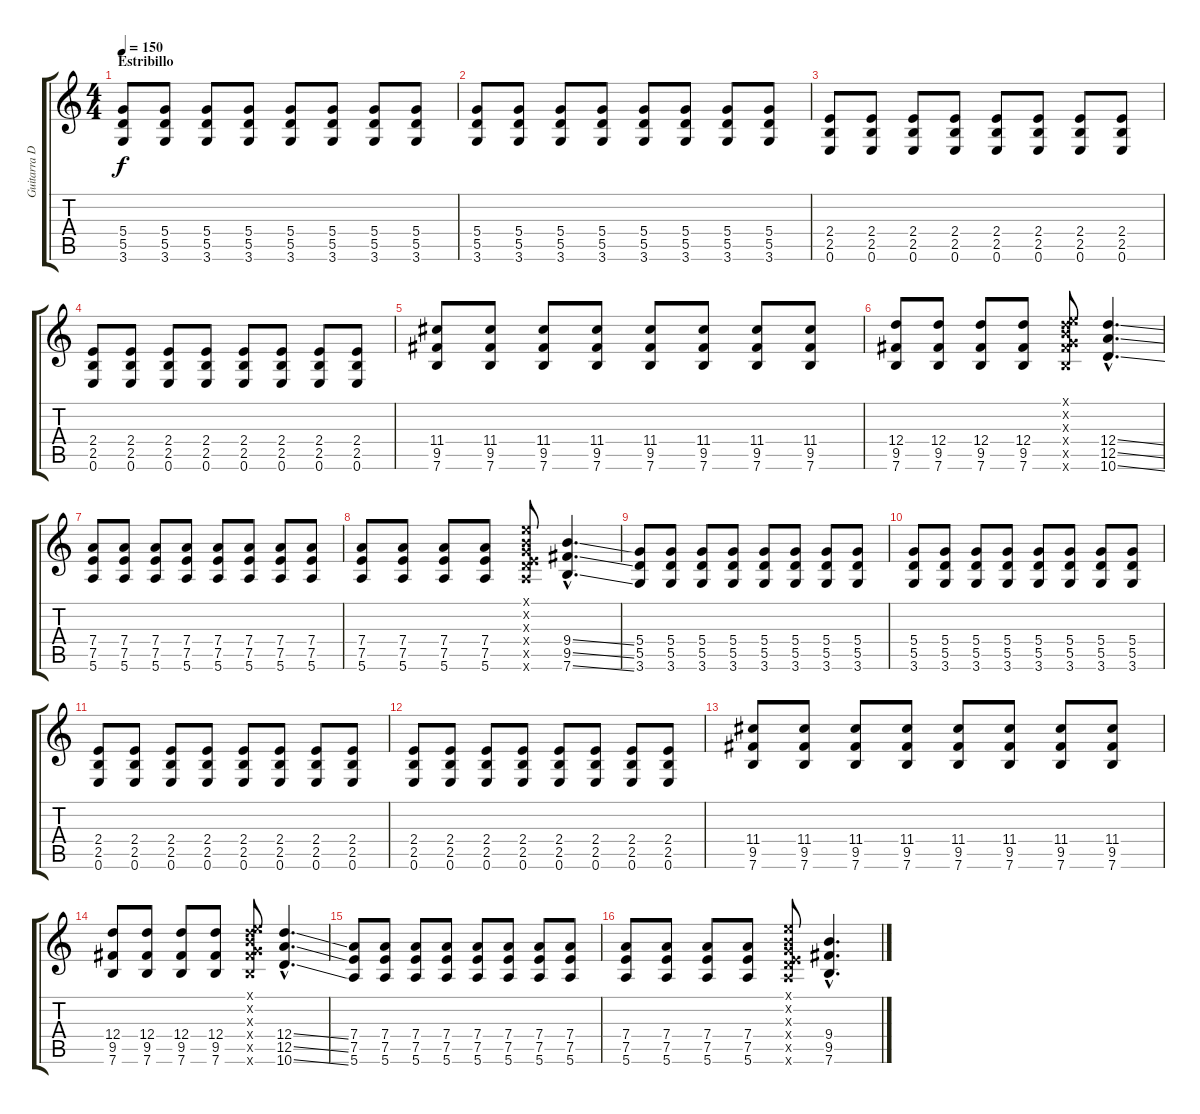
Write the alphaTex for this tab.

\track ("Guitarra Distorsion" "Guitarra D") {instrument distortionguitar}
\staff {score tabs}
\tuning (E4 B3 G3 D3 A2 E2) {hide}
\ts (4 4)
\section ("" "Estribillo")
\tempo 150
\clef g2
\ks c
(5.4 5.5 3.6).8{dy f} (5.4 5.5 3.6).8 (5.4 5.5 3.6).8 (5.4 5.5 3.6).8 (5.4 5.5 3.6).8 (5.4 5.5 3.6).8 (5.4 5.5 3.6).8 (5.4 5.5 3.6).8 |
(5.4 5.5 3.6).8 (5.4 5.5 3.6).8 (5.4 5.5 3.6).8 (5.4 5.5 3.6).8 (5.4 5.5 3.6).8 (5.4 5.5 3.6).8 (5.4 5.5 3.6).8 (5.4 5.5 3.6).8 |
(2.4 2.5 0.6).8 (2.4 2.5 0.6).8 (2.4 2.5 0.6).8 (2.4 2.5 0.6).8 (2.4 2.5 0.6).8 (2.4 2.5 0.6).8 (2.4 2.5 0.6).8 (2.4 2.5 0.6).8 |
(2.4 2.5 0.6).8 (2.4 2.5 0.6).8 (2.4 2.5 0.6).8 (2.4 2.5 0.6).8 (2.4 2.5 0.6).8 (2.4 2.5 0.6).8 (2.4 2.5 0.6).8 (2.4 2.5 0.6).8 |
(11.4 9.5 7.6).8 (11.4 9.5 7.6).8 (11.4 9.5 7.6).8 (11.4 9.5 7.6).8 (11.4 9.5 7.6).8 (11.4 9.5 7.6).8 (11.4 9.5 7.6).8 (11.4 9.5 7.6).8 |
(12.4 9.5 7.6).8 (12.4 9.5 7.6).8 (12.4 9.5 7.6).8 (12.4 9.5 7.6).8 (0.1{x} 0.2{x} 0.3{x} 12.4{x} 9.5{x} 7.6{x}).8 (12.4{ss hac} 12.5{ss hac} 10.6{ss hac}).4{d} |
(7.4 7.5 5.6).8 (7.4 7.5 5.6).8 (7.4 7.5 5.6).8 (7.4 7.5 5.6).8 (7.4 7.5 5.6).8 (7.4 7.5 5.6).8 (7.4 7.5 5.6).8 (7.4 7.5 5.6).8 |
(7.4 7.5 5.6).8 (7.4 7.5 5.6).8 (7.4 7.5 5.6).8 (7.4 7.5 5.6).8 (0.1{x} 0.2{x} 0.3{x} 0.4{x} 7.5{x} 5.6{x}).8 (9.4{ss hac} 9.5{ss hac} 7.6{ss hac}).4{d} |
(5.4 5.5 3.6).8 (5.4 5.5 3.6).8 (5.4 5.5 3.6).8 (5.4 5.5 3.6).8 (5.4 5.5 3.6).8 (5.4 5.5 3.6).8 (5.4 5.5 3.6).8 (5.4 5.5 3.6).8 |
(5.4 5.5 3.6).8 (5.4 5.5 3.6).8 (5.4 5.5 3.6).8 (5.4 5.5 3.6).8 (5.4 5.5 3.6).8 (5.4 5.5 3.6).8 (5.4 5.5 3.6).8 (5.4 5.5 3.6).8 |
(2.4 2.5 0.6).8 (2.4 2.5 0.6).8 (2.4 2.5 0.6).8 (2.4 2.5 0.6).8 (2.4 2.5 0.6).8 (2.4 2.5 0.6).8 (2.4 2.5 0.6).8 (2.4 2.5 0.6).8 |
(2.4 2.5 0.6).8 (2.4 2.5 0.6).8 (2.4 2.5 0.6).8 (2.4 2.5 0.6).8 (2.4 2.5 0.6).8 (2.4 2.5 0.6).8 (2.4 2.5 0.6).8 (2.4 2.5 0.6).8 |
(11.4 9.5 7.6).8 (11.4 9.5 7.6).8 (11.4 9.5 7.6).8 (11.4 9.5 7.6).8 (11.4 9.5 7.6).8 (11.4 9.5 7.6).8 (11.4 9.5 7.6).8 (11.4 9.5 7.6).8 |
(12.4 9.5 7.6).8 (12.4 9.5 7.6).8 (12.4 9.5 7.6).8 (12.4 9.5 7.6).8 (0.1{x} 0.2{x} 0.3{x} 12.4{x} 9.5{x} 7.6{x}).8 (12.4{ss hac} 12.5{ss hac} 10.6{ss hac}).4{d} |
(7.4 7.5 5.6).8 (7.4 7.5 5.6).8 (7.4 7.5 5.6).8 (7.4 7.5 5.6).8 (7.4 7.5 5.6).8 (7.4 7.5 5.6).8 (7.4 7.5 5.6).8 (7.4 7.5 5.6).8 |
(7.4 7.5 5.6).8 (7.4 7.5 5.6).8 (7.4 7.5 5.6).8 (7.4 7.5 5.6).8 (0.1{x} 0.2{x} 0.3{x} 0.4{x} 7.5{x} 5.6{x}).8 (9.4{ss hac} 9.5{ss hac} 7.6{ss hac}).4{d}
